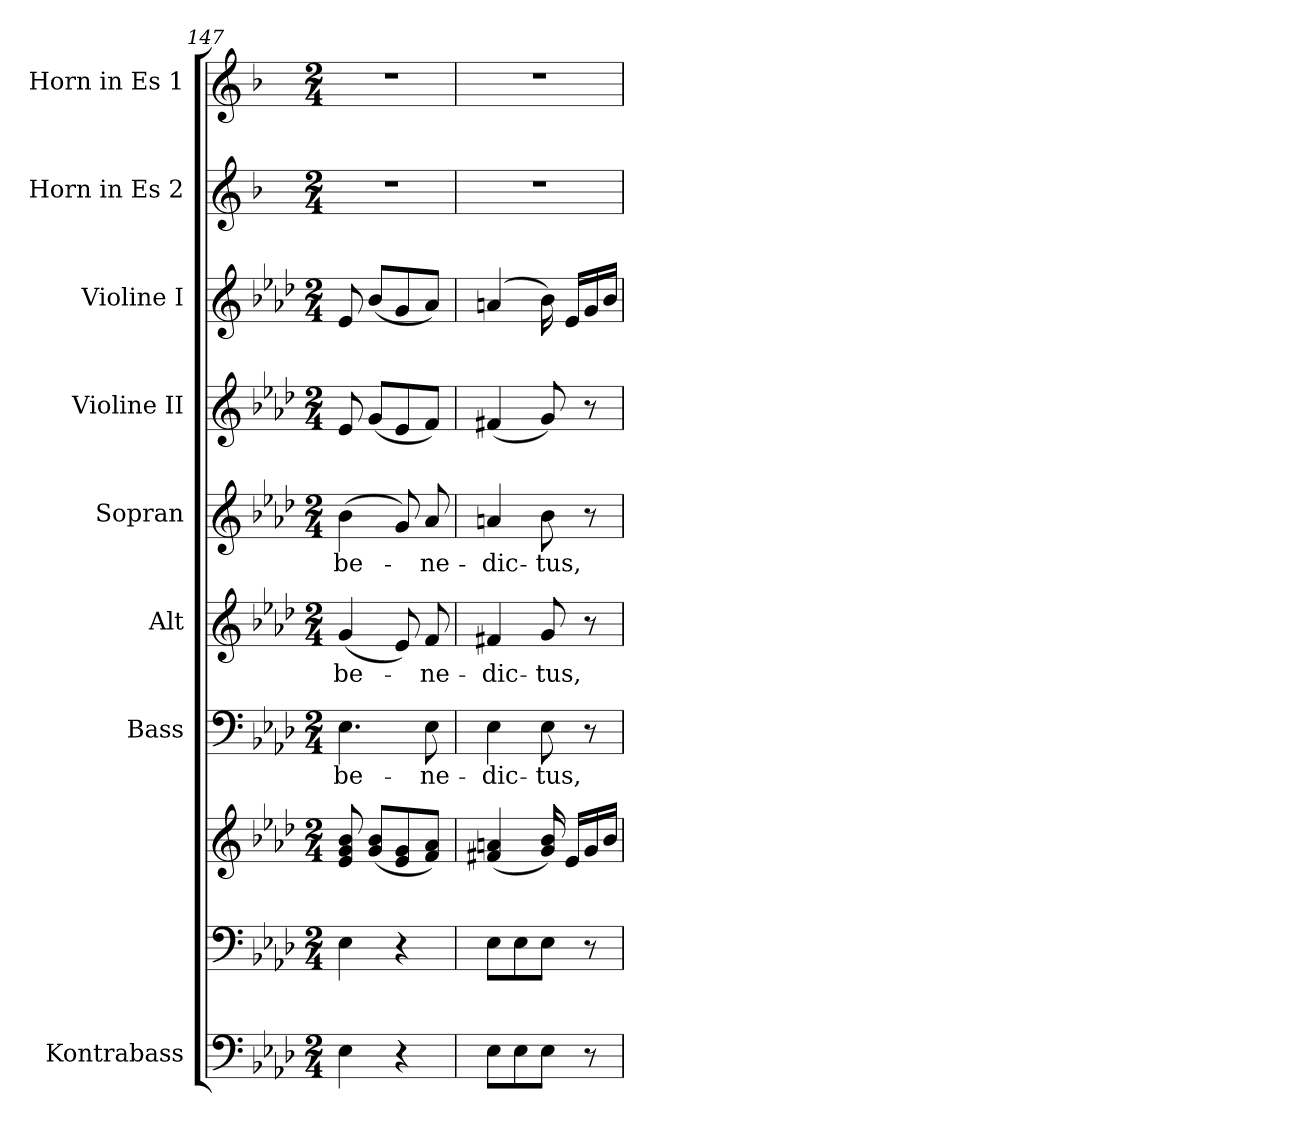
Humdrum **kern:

**kern	**kern	**kern	**kern	**text	**kern	**text	**kern	**text	**kern	**kern	**kern	**kern
*part9	*part8	*part8	*part7	*part7	*part6	*part6	*part5	*part5	*part4	*part3	*part2	*part1
*staff10	*staff9	*staff8	*staff7	*staff7	*staff6	*staff6	*staff5	*staff5	*staff4	*staff3	*staff2	*staff1
*I"Kontrabass	*	*	*I"Bass	*	*I"Alt	*	*I"Sopran	*	*I"Violine II	*I"Violine I	*I"Horn in Es 2	*I"Horn in Es 1
*I'Kb.	*	*	*I'B.	*	*I'A.	*	*I'S.	*	*I'Vl. II	*I'Vl. I	*	*
*clefF4	*clefF4	*clefG2	*clefF4	*	*clefG2	*	*clefG2	*	*clefG2	*clefG2	*clefG2	*clefG2
*ITrd7c12	*	*	*	*	*	*	*	*	*	*	*ITrd5c9	*ITrd5c9
*k[b-e-a-d-]	*k[b-e-a-d-]	*k[b-e-a-d-]	*k[b-e-a-d-]	*	*k[b-e-a-d-]	*	*k[b-e-a-d-]	*	*k[b-e-a-d-]	*k[b-e-a-d-]	*k[b-e-a-d-]	*k[b-e-a-d-]
*A-:	*A-:	*A-:	*A-:	*	*A-:	*	*A-:	*	*A-:	*A-:	*A-:	*A-:
*M2/4	*M2/4	*M2/4	*M2/4	*	*M2/4	*	*M2/4	*	*M2/4	*M2/4	*M2/4	*M2/4
=147	=147	=147	=147	=147	=147	=147	=147	=147	=147	=147	=147	=147
!	!	!	!	!LO:LY:b	!	!LO:LY:b	!	!LO:LY:b	!	!	!	!
4EE-\	4E-\	8e-/ 8g/ 8b-/	4.E-\	be-	(<4g/	be-	(>4b-\	be-	8e-/	8e-/	2r	2r
.	.	(<8g/ 8b-/L	.	.	.	.	.	.	(<8g/L	(<8b-/L	.	.
4r	4r	8e-/ 8g/	.	.	8e-/)	.	8g/)	.	8e-/	8g/	.	.
!	!	!	!	!LO:LY:b	!	!LO:LY:b	!	!LO:LY:b	!	!	!	!
.	.	8f/ 8a-/J)	8E-\	-ne-	8f/	-ne-	8a-/	-ne-	8f/J)	8a-/J)	.	.
=148	=148	=148	=148	=148	=148	=148	=148	=148	=148	=148	=148	=148
!	!	!	!	!LO:LY:b	!	!LO:LY:b	!	!LO:LY:b	!	!	!	!
8EE-\L	8E-\L	(<4f#X/ 4an/	4E-\	-dic-	4f#X/	-dic-	4an/	-dic-	(<4f#X/	(4an/	2r	2r
8EE-\	8E-\	.	.	.	.	.	.	.	.	.	.	.
!	!	!	!	!LO:LY:b	!	!LO:LY:b	!	!LO:LY:b	!	!	!	!
8EE-\J	8E-\J	16g/ 16b-/)	8E-\	-tus,	8g/	-tus,	8b-\	-tus,	8g/)	16b-\)	.	.
.	.	16e-/LL	.	.	.	.	.	.	.	16e-/LL	.	.
8r	8r	16g/	8r	.	8r	.	8r	.	8r	16g/	.	.
.	.	16b-/JJ	.	.	.	.	.	.	.	16b-/JJ	.	.
=	=	=	=	=	=	=	=	=	=	=	=	=
*-	*-	*-	*-	*-	*-	*-	*-	*-	*-	*-	*-	*-
